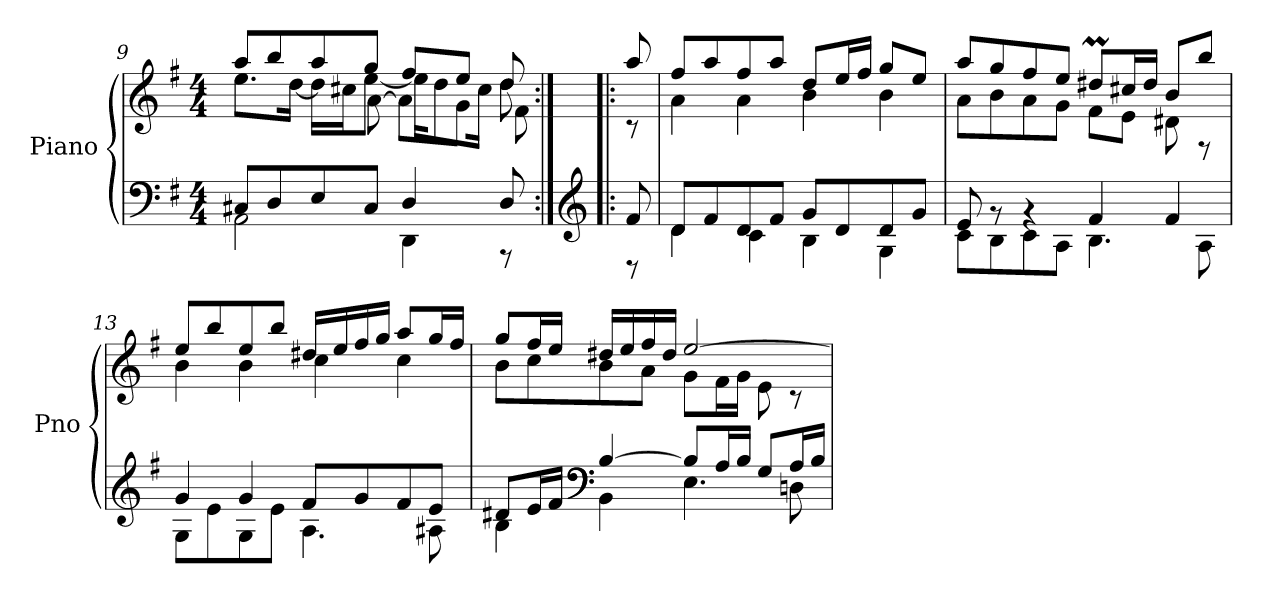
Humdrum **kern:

**kern	**kern
*part1	*part1
*staff2	*staff1
*I"Piano	*
*I'Pno	*
*clefF4	*clefG2
*k[f#]	*k[f#]
*M4/4	*M4/4
=9	=9
*^	*^
*	*	*	*^
8C#X/L	2AA\	8aa/L	8.ee\L	4.ryy
8D/	.	8bb/	.	.
.	.	.	[16dd\Jk	.
8E/	.	8aa/	16dd\LL]	.
.	.	.	16cc#X\J	.
8C#/J	.	8gg/J	[8ee\J	[8a\
4D/	4DD\	8ff#/L	16ee\KL]	8a\L]
.	.	.	8dd\	.
.	.	8ee/J	.	8g\J
.	.	.	16cc#\Jk	.
8D/	8rAAA	8dd/	8dd\	8f#\
*	*	*v	*v	*v
=10:|!|:	=10:|!|:	=10:|!|:
*clefG2	*	*
*	*	*^
8f#/	8rD	8aa/	8rc
=11	=11	=11	=11
8d/L	4d\	8ff#/L	4a\
8f#/	.	8aa/	.
8d/	4c\	8ff#/	4a\
8f#/J	.	8aa/J	.
8g/L	4B\	8dd/L	4b\
8d/	.	16ee/L	.
.	.	16ff#/JJ	.
8d/	4G\	8gg/L	4b\
8g/J	.	8ee/J	.
=12	=12	=12	=12
8e/	8c\L	8aa/L	8a\L
8rg	8B\	8gg/	8b\
4rg	8c\	8ff#/	8a\
.	8A\J	8ee/J	8g\J
4f#/	4.B\	8dd#Xm/L	8f#\L
.	.	16cc#X/L	8e\J
.	.	16dd#/JJ	.
4f#/	.	8b/L	8d#X\
.	8A\	8bb/J	8rF
!!LO:LB:g=z	!!
=13	=13	=13	=13
4g/	8G\L	8ee/L	4b\
.	8e\	8bb/	.
4g/	8G\	8ee/	4b\
.	8e\J	8bb/J	.
8f#/L	4.A\	16dd#X/LL	4cc\
.	.	16ee/	.
8g/	.	16ff#/	.
.	.	16gg/JJ	.
8f#/	.	8aa/L	4cc\
8e/J	8A#X\	16gg/L	.
.	.	16ff#/JJ	.
=14	=14	=14	=14
8d#X/L	4B\	8gg/L	8b\L
16e/L	.	16ff#/L	8cc\
16f#/JJ	.	16ee/JJ	.
*clefF4	*	*	*
[4B/	4BB\	16dd#X/LL	8b\
.	.	16ee/	.
.	.	16ff#/	8a\J
.	.	16dd#/JJ	.
8B/L]	4.E\	[2ee/	8g\L
16A/L	.	.	16f#\L
16B/JJ	.	.	16g\JJ
8G/L	.	.	8e\
16A/L	8Dn\	.	8r
16B/JJ	.	.	.
*v	*v	*	*
*	*v	*v
=	=
*-	*-
